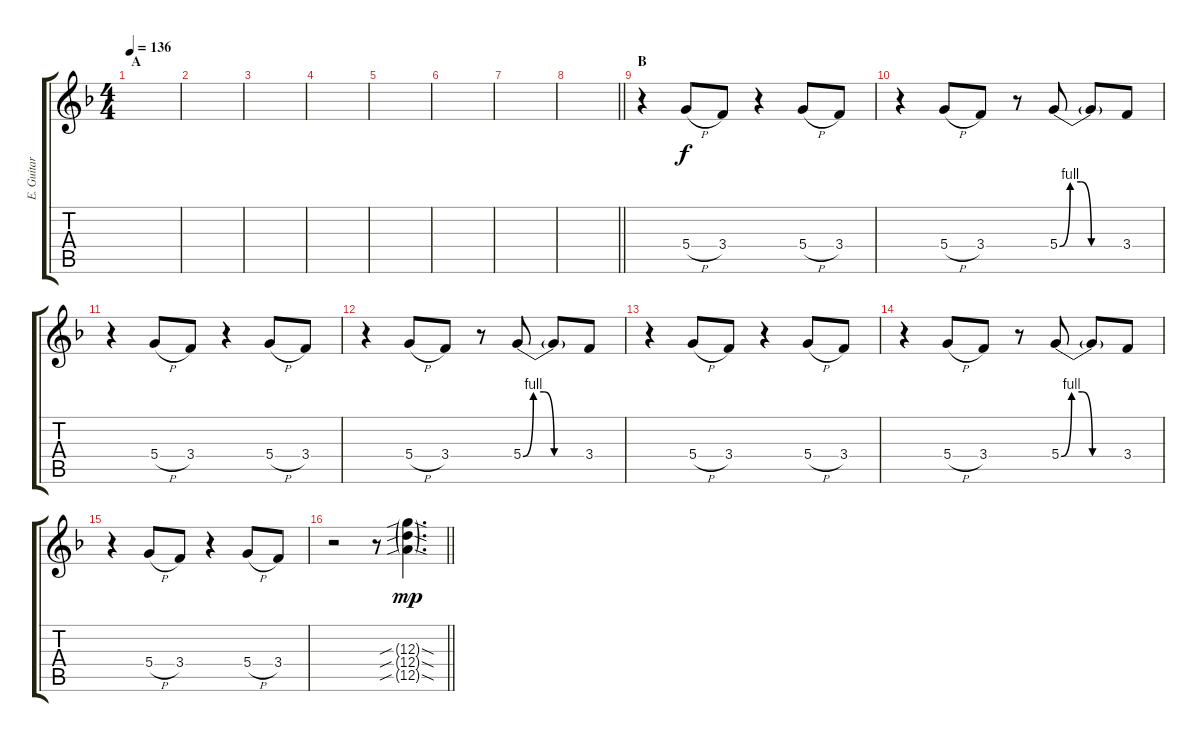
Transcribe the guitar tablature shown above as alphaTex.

\track ("E. Guitar II" "E. Guitar ") {instrument distortionguitar}
\staff {score tabs}
\tuning (E4 B3 G3 D3 A2 D2) {hide}
\ts (4 4)
\section ("" "A")
\tempo 136
\clef g2
\ks dminor
|
|
|
|
|
|
|
\barLineRight lightlight
|
\section ("" "B")
r.4 5.4{h}.8 3.4.8 r.4 5.4{h}.8 3.4.8 |
r.4 5.4{h}.8 3.4.8 r.8 5.4{be (custom 0 0 10 4 20 4 30 0 60 0)}.8 5.4{t}.8 3.4.8 |
r.4 5.4{h}.8 3.4.8 r.4 5.4{h}.8 3.4.8 |
r.4 5.4{h}.8 3.4.8 r.8 5.4{be (custom 0 0 10 4 20 4 30 0 60 0)}.8 5.4{t}.8 3.4.8 |
r.4 5.4{h}.8 3.4.8 r.4 5.4{h}.8 3.4.8 |
r.4 5.4{h}.8 3.4.8 r.8 5.4{be (custom 0 0 10 4 20 4 30 0 60 0)}.8 5.4{t}.8 3.4.8 |
r.4 5.4{h}.8 3.4.8 r.4 5.4{h}.8 3.4.8 |
\barLineRight lightlight
r.2 r.8 (12.3{sib sod g} 12.4{sib sod g} 12.5{sib sod g}).4{d dy mp}
